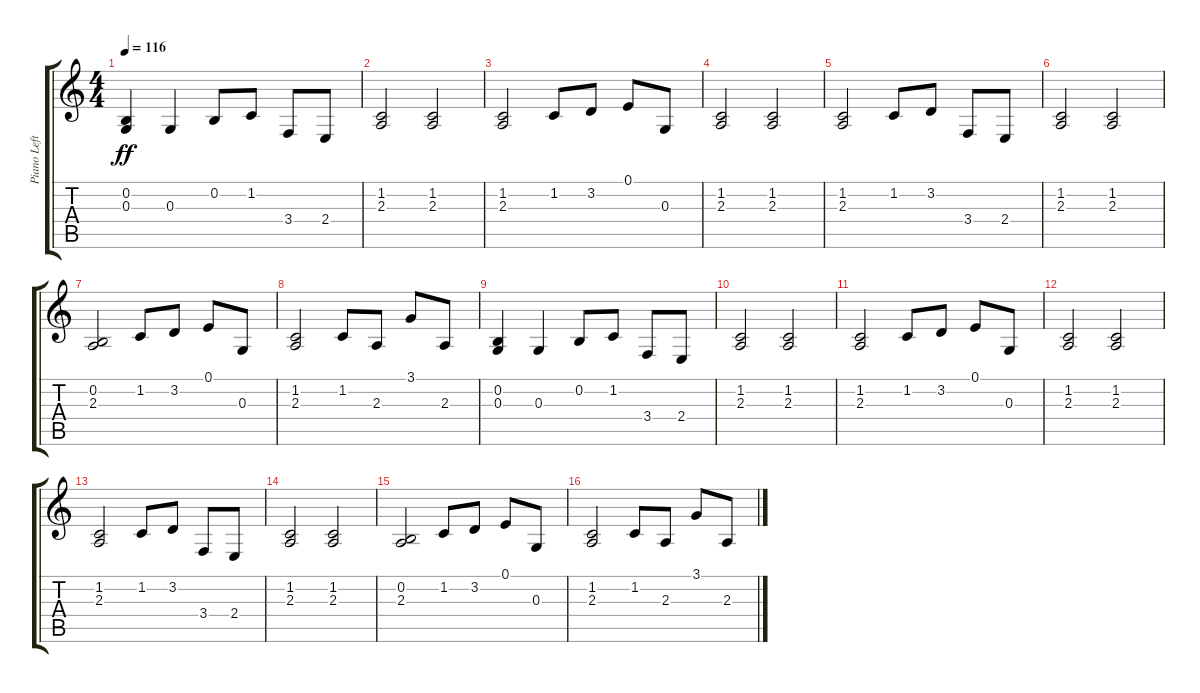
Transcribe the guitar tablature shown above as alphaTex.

\track ("Piano Left Hand" "Piano Left") {instrument acousticgrandpiano}
\staff {score tabs}
\tuning (E4 B3 G3 D3 A2 E2) {hide}
\ts (4 4)
\tempo 116
\clef g2
\ks c
(0.2 0.3).4{dy ff} 0.3.4 0.2.8 1.2.8 3.4.8 2.4.8 |
(1.2 2.3).2 (1.2 2.3).2 |
(1.2 2.3).2 1.2.8 3.2.8 0.1.8 0.3.8 |
(1.2 2.3).2 (1.2 2.3).2 |
(1.2 2.3).2 1.2.8 3.2.8 3.4.8 2.4.8 |
(1.2 2.3).2 (1.2 2.3).2 |
(0.2 2.3).2 1.2.8 3.2.8 0.1.8 0.3.8 |
(1.2 2.3).2 1.2.8 2.3.8 3.1.8 2.3.8 |
(0.2 0.3).4 0.3.4 0.2.8 1.2.8 3.4.8 2.4.8 |
(1.2 2.3).2 (1.2 2.3).2 |
(1.2 2.3).2 1.2.8 3.2.8 0.1.8 0.3.8 |
(1.2 2.3).2 (1.2 2.3).2 |
(1.2 2.3).2 1.2.8 3.2.8 3.4.8 2.4.8 |
(1.2 2.3).2 (1.2 2.3).2 |
(0.2 2.3).2 1.2.8 3.2.8 0.1.8 0.3.8 |
(1.2 2.3).2 1.2.8 2.3.8 3.1.8 2.3.8
